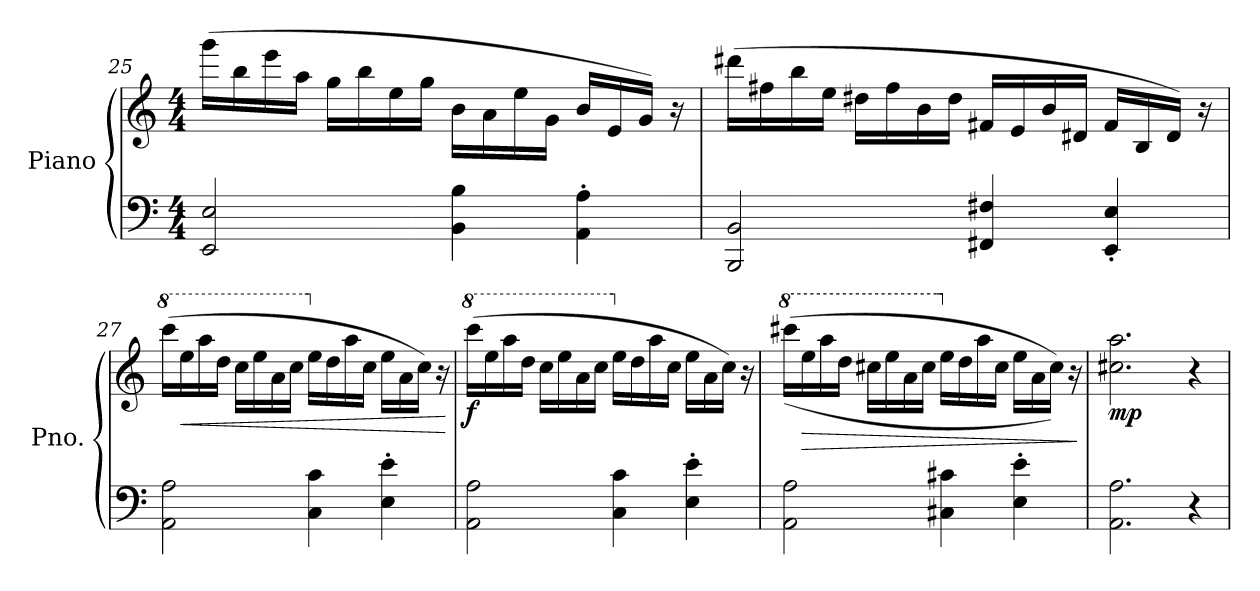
**kern	**kern	**dynam
*part1	*part1	*part1
*staff2	*staff1	*staff1/2
*I"Piano	*	*
*I'Pno.	*	*
!!LO:PB:g=z
*clefF4	*clefG2	*
*k[]	*k[]	*
*M4/4	*M4/4	*
=25	=25	=25
2EE/ 2E/	(>16ggg\LL	.
.	16bb\	.
.	16eee\	.
.	16aa\JJ	.
.	16gg\LL	.
.	16bb\	.
.	16ee\	.
.	16gg\JJ	.
4BB\ 4B\	16b\LL	.
.	16a\	.
.	16ee\	.
.	16g\JJ	.
4AA\' 4A\'	16b/LL	.
.	16e/	.
.	16g/JJ)	.
.	16r	.
=26	=26	=26
2BBB/ 2BB/	(>16ddd#X\LL	.
.	16ff#X\	.
.	16bb\	.
.	16ee\JJ	.
.	16dd#X\LL	.
.	16ff#\	.
.	16b\	.
.	16dd#\JJ	.
4FF#X/ 4F#X/	16f#X/LL	.
.	16e/	.
.	16b/	.
.	16d#X/JJ	.
4EE/' 4E/'	16f#/LL	.
.	16B/	.
.	16d#/JJ)	.
.	16r	.
=27	=27	=27
*	*8va	*
2AA\ 2A\	(>16cccc\LL	.
!	!	!LO:HP:b
.	16eee\	<
.	16aaa\	.
.	16ddd\JJ	.
.	16ccc\LL	.
.	16eee\	.
.	16aa\	.
.	16ccc\JJ	.
*	*X8va	*
4C\ 4c\	16ee\LL	.
.	16dd\	.
.	16aa\	.
.	16cc\JJ	.
4E\' 4e\'	16ee\LL	.
.	16a\	.
.	16cc\JJ)	.
.	16r	.
.	.	[
!!LO:LB:g=z
=28	=28	=28
*	*8va	*
!	!	!LO:DY:b
2AA\ 2A\	(>16cccc\LL	f
.	16eee\	.
.	16aaa\	.
.	16ddd\JJ	.
.	16ccc\LL	.
.	16eee\	.
.	16aa\	.
.	16ccc\JJ	.
*	*X8va	*
4C\ 4c\	16ee\LL	.
.	16dd\	.
.	16aa\	.
.	16cc\JJ	.
4E\' 4e\'	16ee\LL	.
.	16a\	.
.	16cc\JJ)	.
.	16r	.
=29	=29	=29
*	*8va	*
2AA\ 2A\	(>(>16cccc#X\LL	.
!	!	!LO:HP:b
.	16eee\	>
.	16aaa\	.
.	16ddd\JJ	.
.	16ccc#X\LL	.
.	16eee\	.
.	16aa\	.
.	16ccc#\JJ	.
*	*X8va	*
4C#X\ 4c#X\	16ee\LL	.
.	16dd\	.
.	16aa\	.
.	16cc#\JJ	.
4E\' 4e\'	16ee\LL	.
.	16a\	.
.	16cc#\JJ))	.
.	16r	.
.	.	]
=30	=30	=30
!	!	!LO:DY:b
2.AA\ 2.A\	2.cc#X\ 2.aa\	mp
4r	4r	.
=	=	=
*-	*-	*-
